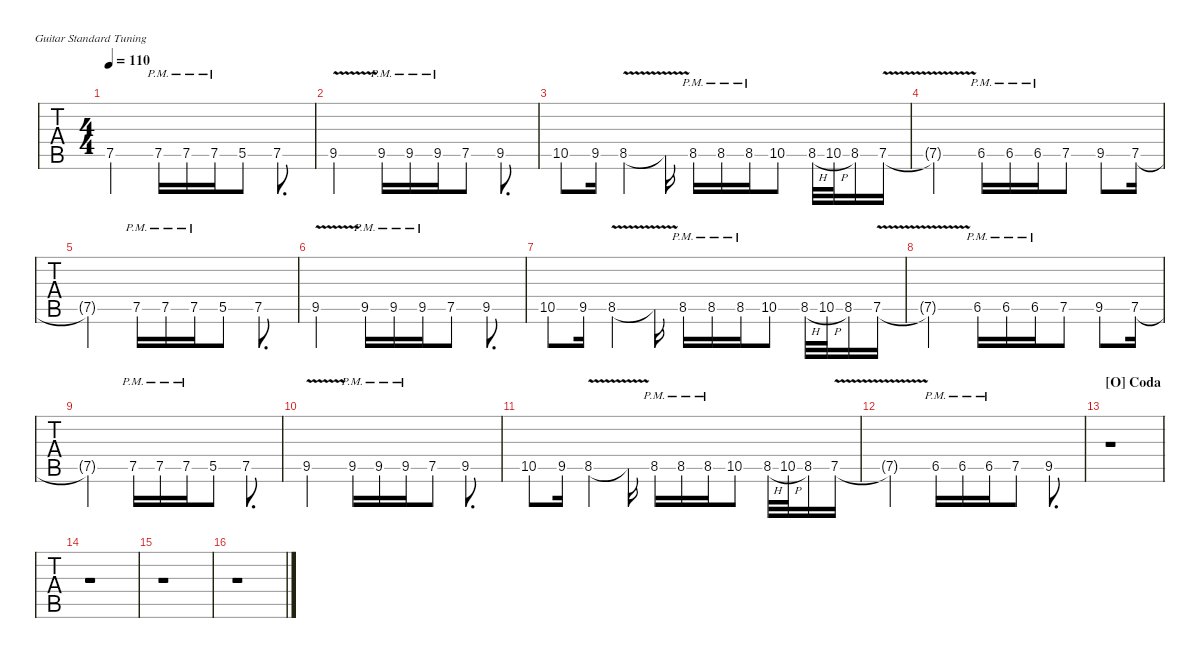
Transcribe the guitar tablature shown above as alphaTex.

\defaultSystemsLayout 4
\hideDynamics
\bracketExtendMode nobrackets
\otherSystemsTrackNameOrientation horizontal
\track ("Guitar Harmonies" " ") {instrument distortionguitar}
\staff {tabs}
\tuning (E4 B3 G3 D3 A2 E2)
\ts (4 4)
\tempo 110
\clef g2
\ks eminor
7.5{t acc forcenatural}.2{dy mf} 7.5{pm acc forcenatural}.16 7.5{pm acc forcenatural}.16 7.5{pm acc forcenatural}.16 5.5{acc forcenatural}.8 7.5{acc forcenatural}.8{d} |
9.5{v acc #}.2 9.5{pm acc #}.16 9.5{pm acc #}.16 9.5{pm acc #}.16 7.5{acc forcenatural}.8 9.5{acc #}.8{d} |
10.5{acc forcenatural}.8 9.5{acc #}.16 8.5{v acc forcenatural}.4 8.5{v t acc forcenatural}.16 8.5{pm acc forcenatural}.16 8.5{pm acc forcenatural}.16 8.5{pm acc forcenatural}.16 10.5{acc forcenatural}.8 8.5{h acc forcenatural}.32 10.5{h acc forcenatural}.32 8.5{acc forcenatural}.16 7.5{v acc forcenatural}.16 |
7.5{v t acc forcenatural}.2 6.5{pm acc #}.16 6.5{pm acc #}.16 6.5{pm acc #}.16 7.5{acc forcenatural}.8 9.5{acc #}.8 7.5{acc forcenatural}.16 |
7.5{t acc forcenatural}.2 7.5{pm acc forcenatural}.16 7.5{pm acc forcenatural}.16 7.5{pm acc forcenatural}.16 5.5{acc forcenatural}.8 7.5{acc forcenatural}.8{d} |
9.5{v acc #}.2 9.5{pm acc #}.16 9.5{pm acc #}.16 9.5{pm acc #}.16 7.5{acc forcenatural}.8 9.5{acc #}.8{d} |
10.5{acc forcenatural}.8 9.5{acc #}.16 8.5{v acc forcenatural}.4 8.5{v t acc forcenatural}.16 8.5{pm acc forcenatural}.16 8.5{pm acc forcenatural}.16 8.5{pm acc forcenatural}.16 10.5{acc forcenatural}.8 8.5{h acc forcenatural}.32 10.5{h acc forcenatural}.32 8.5{acc forcenatural}.16 7.5{v acc forcenatural}.16 |
7.5{v t acc forcenatural}.2 6.5{pm acc #}.16 6.5{pm acc #}.16 6.5{pm acc #}.16 7.5{acc forcenatural}.8 9.5{acc #}.8 7.5{acc forcenatural}.16 |
7.5{t acc forcenatural}.2 7.5{pm acc forcenatural}.16 7.5{pm acc forcenatural}.16 7.5{pm acc forcenatural}.16 5.5{acc forcenatural}.8 7.5{acc forcenatural}.8{d} |
9.5{v acc #}.2 9.5{pm acc #}.16 9.5{pm acc #}.16 9.5{pm acc #}.16 7.5{acc forcenatural}.8 9.5{acc #}.8{d} |
10.5{acc forcenatural}.8 9.5{acc #}.16 8.5{v acc forcenatural}.4 8.5{v t acc forcenatural}.16 8.5{pm acc forcenatural}.16 8.5{pm acc forcenatural}.16 8.5{pm acc forcenatural}.16 10.5{acc forcenatural}.8 8.5{h acc forcenatural}.32 10.5{h acc forcenatural}.32 8.5{acc forcenatural}.16 7.5{v acc forcenatural}.16 |
7.5{v t acc forcenatural}.2 6.5{pm acc #}.16 6.5{pm acc #}.16 6.5{pm acc #}.16 7.5{acc forcenatural}.8 9.5{acc #}.8{d} |
\section ("O" "Coda")
r.1 |
r.1 |
r.1 |
r.1
